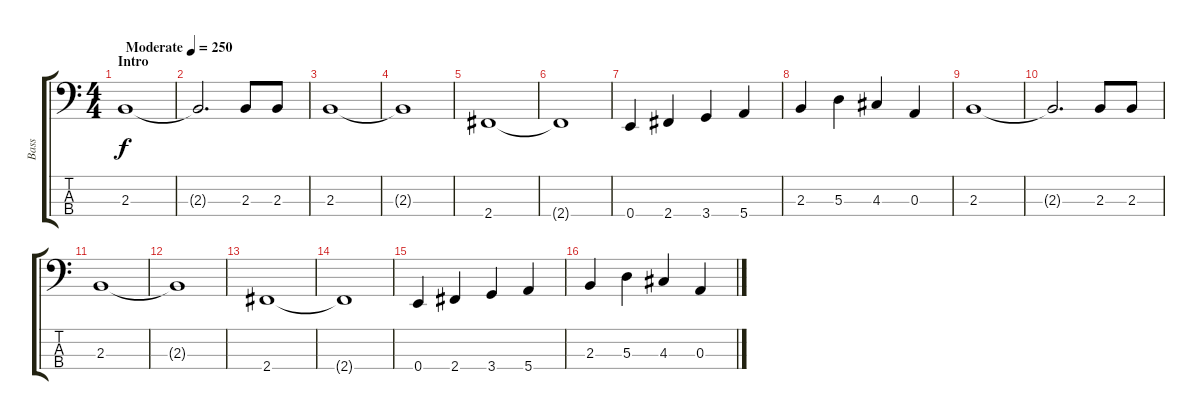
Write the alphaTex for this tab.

\track ("Bass" "Bass") {instrument electricbassfinger}
\staff {score tabs}
\tuning (G2 D2 A1 E1) {hide}
\ts (4 4)
\section ("" "Intro")
\tempo (250 "Moderate")
\clef f4
\ks c
2.3.1{dy f instrument electricbassfinger} |
2.3{t}.2{d} 2.3.8 2.3.8 |
2.3.1 |
2.3{t}.1 |
2.4.1 |
2.4{t}.1 |
0.4.4 2.4.4 3.4.4 5.4.4 |
2.3.4 5.3.4 4.3.4 0.3.4 |
2.3.1 |
2.3{t}.2{d} 2.3.8 2.3.8 |
2.3.1 |
2.3{t}.1 |
2.4.1 |
2.4{t}.1 |
0.4.4 2.4.4 3.4.4 5.4.4 |
2.3.4 5.3.4 4.3.4 0.3.4
